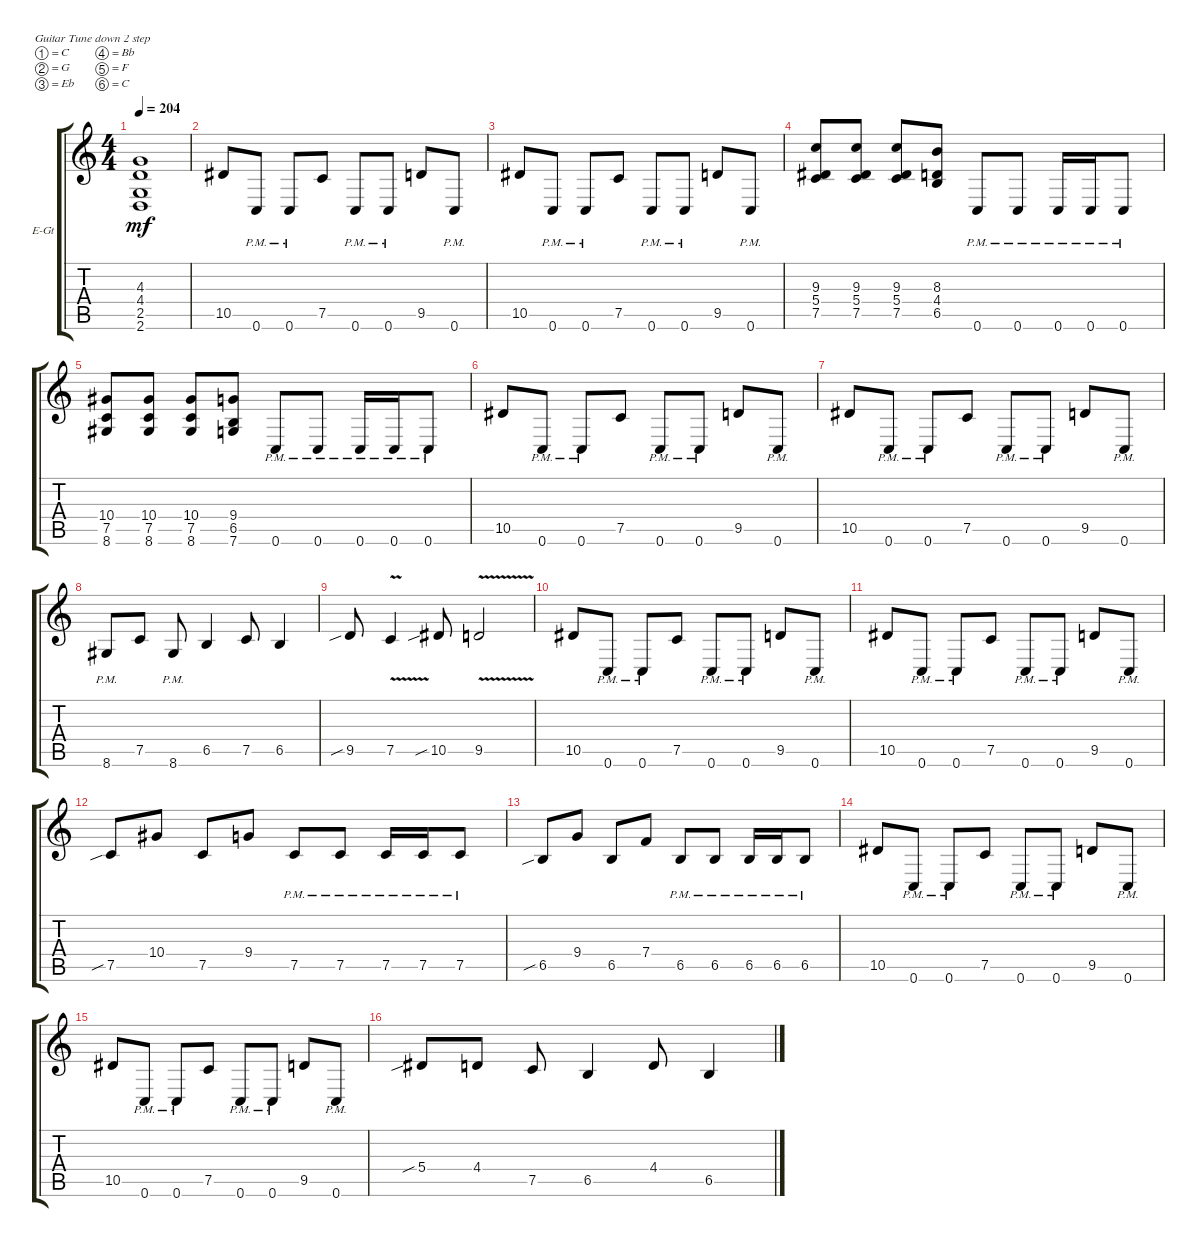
\defaultSystemsLayout 4
\bracketExtendMode groupsimilarinstruments
\firstSystemTrackNameOrientation horizontal
\otherSystemsTrackNameOrientation horizontal
\track ("Eschbach Rhythm" "E-Gt") {instrument overdrivenguitar}
\staff {score tabs}
\tuning (C4 G3 Eb3 Bb2 F2 C2)
\ts (4 4)
\tempo 204
\clef g2
\ks c
(4.4 2.5 2.6 4.3).1{dy mf} |
10.5.8 0.6{pm}.8 0.6{pm}.8 7.5.8 0.6{pm}.8 0.6{pm}.8 9.5.8 0.6{pm}.8 |
10.5.8 0.6{pm}.8 0.6{pm}.8 7.5.8 0.6{pm}.8 0.6{pm}.8 9.5.8 0.6{pm}.8 |
(7.5 5.4 9.3).8 (7.5 5.4 9.3).8 (7.5 5.4 9.3).8 (6.5 4.4 8.3).8 0.6{pm}.8 0.6{pm}.8 0.6{pm}.16 0.6{pm}.16 0.6{pm}.8 |
(7.5 10.4 8.6).8 (7.5 10.4 8.6).8 (7.5 10.4 8.6).8 (6.5 9.4 7.6).8 0.6{pm}.8 0.6{pm}.8 0.6{pm}.16 0.6{pm}.16 0.6{pm}.8 |
10.5.8 0.6{pm}.8 0.6{pm}.8 7.5.8 0.6{pm}.8 0.6{pm}.8 9.5.8 0.6{pm}.8 |
10.5.8 0.6{pm}.8 0.6{pm}.8 7.5.8 0.6{pm}.8 0.6{pm}.8 9.5.8 0.6{pm}.8 |
8.6{pm}.8 7.5.8 8.6{pm}.8 6.5.4 7.5.8 6.5.4 |
9.5{sib}.8 7.5{v}.4 10.5{sib}.8 9.5{v}.2 |
10.5.8 0.6{pm}.8 0.6{pm}.8 7.5.8 0.6{pm}.8 0.6{pm}.8 9.5.8 0.6{pm}.8 |
10.5.8 0.6{pm}.8 0.6{pm}.8 7.5.8 0.6{pm}.8 0.6{pm}.8 9.5.8 0.6{pm}.8 |
7.5{sib}.8 10.4.8 7.5.8 9.4.8 7.5{pm}.8 7.5{pm}.8 7.5{pm}.16 7.5{pm}.16 7.5{pm}.8 |
6.5{sib}.8 9.4.8 6.5.8 7.4.8 6.5{pm}.8 6.5{pm}.8 6.5{pm}.16 6.5{pm}.16 6.5{pm}.8 |
10.5.8 0.6{pm}.8 0.6{pm}.8 7.5.8 0.6{pm}.8 0.6{pm}.8 9.5.8 0.6{pm}.8 |
10.5.8 0.6{pm}.8 0.6{pm}.8 7.5.8 0.6{pm}.8 0.6{pm}.8 9.5.8 0.6{pm}.8 |
5.4{sib}.8 4.4.8 7.5.8 6.5.4 4.4.8 6.5.4
